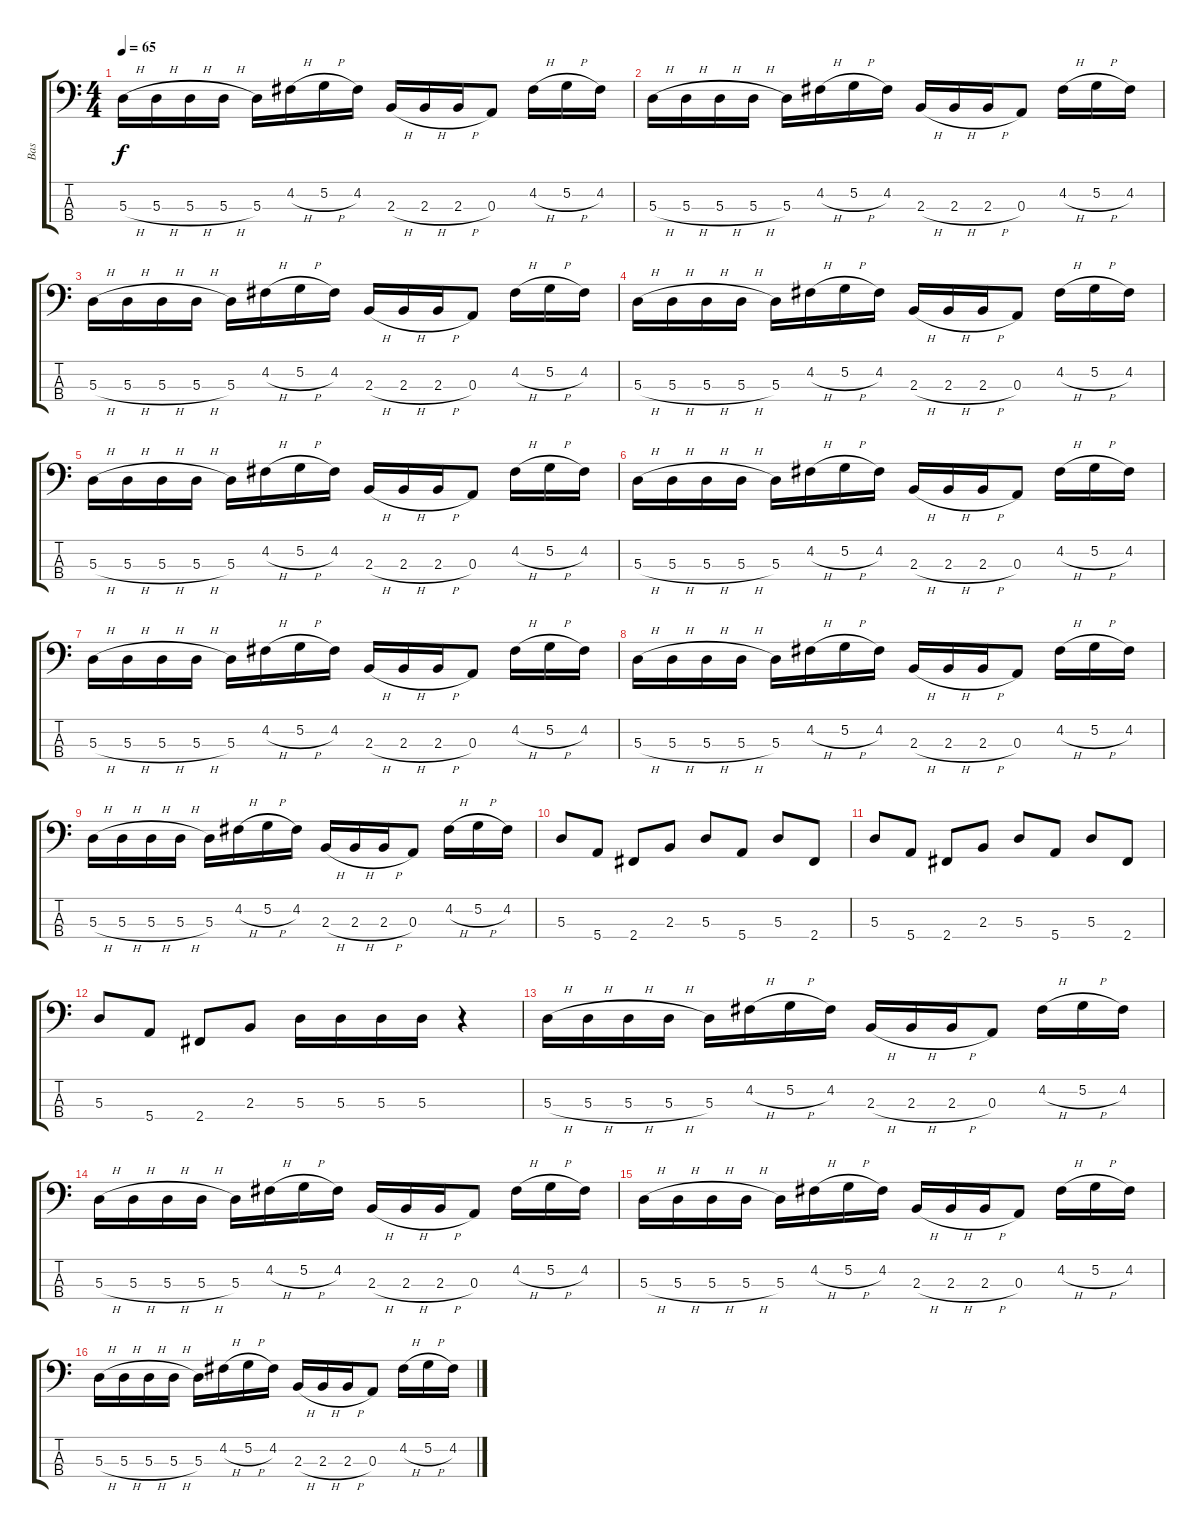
\track ("Bas" "Bas") {instrument electricbasspick}
\staff {score tabs}
\tuning (G2 D2 A1 E1) {hide}
\ts (4 4)
\tempo 65
\clef f4
\ks c
5.3{h}.16{dy f instrument electricbasspick} 5.3{h}.16 5.3{h}.16 5.3{h}.16 5.3.16 4.2{h}.16 5.2{h}.16 4.2.16 2.3{h}.16 2.3{h}.16 2.3{h}.16 0.3.8 4.2{h}.16 5.2{h}.16 4.2.16 |
5.3{h}.16 5.3{h}.16 5.3{h}.16 5.3{h}.16 5.3.16 4.2{h}.16 5.2{h}.16 4.2.16 2.3{h}.16 2.3{h}.16 2.3{h}.16 0.3.8 4.2{h}.16 5.2{h}.16 4.2.16 |
5.3{h}.16 5.3{h}.16 5.3{h}.16 5.3{h}.16 5.3.16 4.2{h}.16 5.2{h}.16 4.2.16 2.3{h}.16 2.3{h}.16 2.3{h}.16 0.3.8 4.2{h}.16 5.2{h}.16 4.2.16 |
5.3{h}.16 5.3{h}.16 5.3{h}.16 5.3{h}.16 5.3.16 4.2{h}.16 5.2{h}.16 4.2.16 2.3{h}.16 2.3{h}.16 2.3{h}.16 0.3.8 4.2{h}.16 5.2{h}.16 4.2.16 |
5.3{h}.16 5.3{h}.16 5.3{h}.16 5.3{h}.16 5.3.16 4.2{h}.16 5.2{h}.16 4.2.16 2.3{h}.16 2.3{h}.16 2.3{h}.16 0.3.8 4.2{h}.16 5.2{h}.16 4.2.16 |
5.3{h}.16 5.3{h}.16 5.3{h}.16 5.3{h}.16 5.3.16 4.2{h}.16 5.2{h}.16 4.2.16 2.3{h}.16 2.3{h}.16 2.3{h}.16 0.3.8 4.2{h}.16 5.2{h}.16 4.2.16 |
5.3{h}.16 5.3{h}.16 5.3{h}.16 5.3{h}.16 5.3.16 4.2{h}.16 5.2{h}.16 4.2.16 2.3{h}.16 2.3{h}.16 2.3{h}.16 0.3.8 4.2{h}.16 5.2{h}.16 4.2.16 |
5.3{h}.16 5.3{h}.16 5.3{h}.16 5.3{h}.16 5.3.16 4.2{h}.16 5.2{h}.16 4.2.16 2.3{h}.16 2.3{h}.16 2.3{h}.16 0.3.8 4.2{h}.16 5.2{h}.16 4.2.16 |
5.3{h}.16 5.3{h}.16 5.3{h}.16 5.3{h}.16 5.3.16 4.2{h}.16 5.2{h}.16 4.2.16 2.3{h}.16 2.3{h}.16 2.3{h}.16 0.3.8 4.2{h}.16 5.2{h}.16 4.2.16 |
5.3.8 5.4.8 2.4.8 2.3.8 5.3.8 5.4.8 5.3.8 2.4.8 |
5.3.8 5.4.8 2.4.8 2.3.8 5.3.8 5.4.8 5.3.8 2.4.8 |
5.3.8 5.4.8 2.4.8 2.3.8 5.3.16 5.3.16 5.3.16 5.3.16 r.4 |
5.3{h}.16 5.3{h}.16 5.3{h}.16 5.3{h}.16 5.3.16 4.2{h}.16 5.2{h}.16 4.2.16 2.3{h}.16 2.3{h}.16 2.3{h}.16 0.3.8 4.2{h}.16 5.2{h}.16 4.2.16 |
5.3{h}.16 5.3{h}.16 5.3{h}.16 5.3{h}.16 5.3.16 4.2{h}.16 5.2{h}.16 4.2.16 2.3{h}.16 2.3{h}.16 2.3{h}.16 0.3.8 4.2{h}.16 5.2{h}.16 4.2.16 |
5.3{h}.16 5.3{h}.16 5.3{h}.16 5.3{h}.16 5.3.16 4.2{h}.16 5.2{h}.16 4.2.16 2.3{h}.16 2.3{h}.16 2.3{h}.16 0.3.8 4.2{h}.16 5.2{h}.16 4.2.16 |
5.3{h}.16 5.3{h}.16 5.3{h}.16 5.3{h}.16 5.3.16 4.2{h}.16 5.2{h}.16 4.2.16 2.3{h}.16 2.3{h}.16 2.3{h}.16 0.3.8 4.2{h}.16 5.2{h}.16 4.2.16
